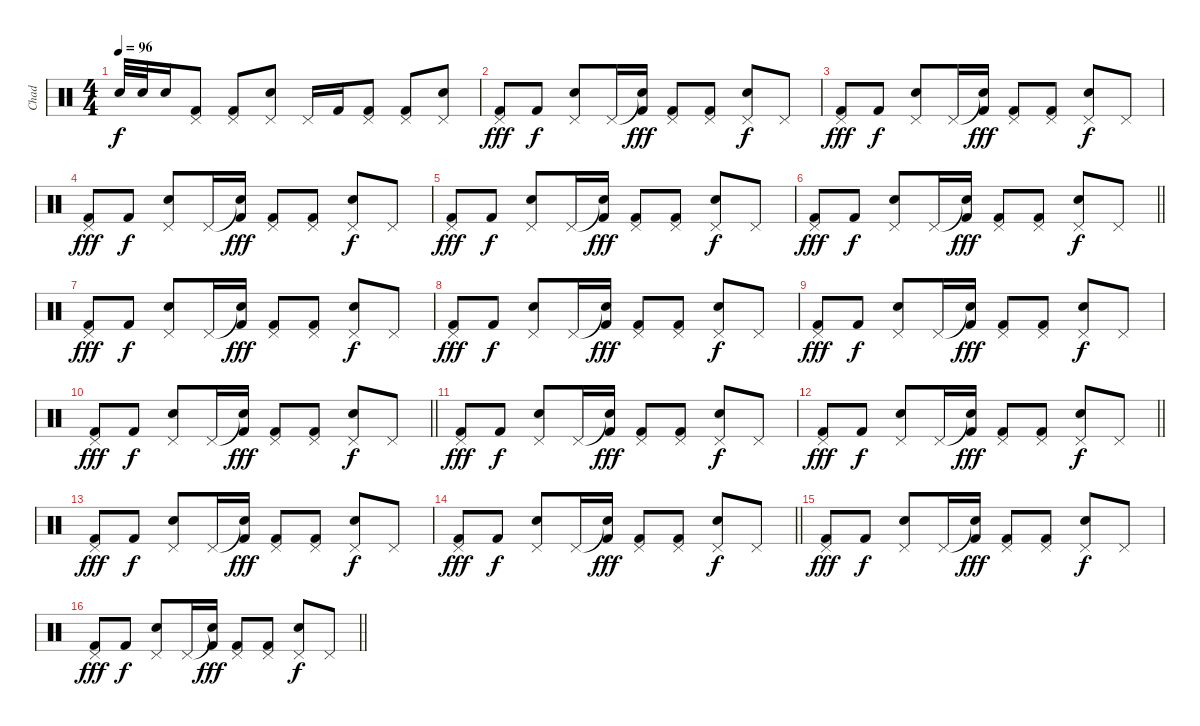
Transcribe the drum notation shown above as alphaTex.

\track ("Chad" "Chad") {instrument percussion}
\staff {score}
\articulation defaults
\ts (4 4)
\tempo 96
\clef neutral
\ks c "Snare (hit) 2".32{dy f} "Snare (hit) 2".32 "Snare (hit) 2".16
("Pedal Hi-Hat (hit)" "Kick (hit) 2").8 ("Pedal Hi-Hat (hit)" "Kick (hit) 2").8 ("Pedal Hi-Hat (hit)" "Snare (hit) 2").8 "Pedal Hi-Hat (hit)".16 "Kick (hit) 2".16 ("Pedal Hi-Hat (hit)" "Kick (hit) 2").8 ("Pedal Hi-Hat (hit)" "Kick (hit) 2").8 ("Pedal Hi-Hat (hit)" "Snare (hit) 2").8 |
("Pedal Hi-Hat (hit)" "Kick (hit) 2").8{dy fff} "Kick (hit) 2".8{dy f} ("Pedal Hi-Hat (hit)" "Snare (hit) 2").8 "Pedal Hi-Hat (hit)".16 ("Snare (hit)"{t} "Kick (hit) 2").16{dy fff} ("Pedal Hi-Hat (hit)" "Kick (hit) 2").8 ("Pedal Hi-Hat (hit)" "Kick (hit) 2").8 ("Pedal Hi-Hat (hit)" "Snare (hit) 2").8{dy f} "Pedal Hi-Hat (hit)".8 |
("Pedal Hi-Hat (hit)" "Kick (hit) 2").8{dy fff} "Kick (hit) 2".8{dy f} ("Pedal Hi-Hat (hit)" "Snare (hit) 2").8 "Pedal Hi-Hat (hit)".16 ("Snare (hit)"{t} "Kick (hit) 2").16{dy fff} ("Pedal Hi-Hat (hit)" "Kick (hit) 2").8 ("Pedal Hi-Hat (hit)" "Kick (hit) 2").8 ("Pedal Hi-Hat (hit)" "Snare (hit) 2").8{dy f} "Pedal Hi-Hat (hit)".8 |
("Pedal Hi-Hat (hit)" "Kick (hit) 2").8{dy fff} "Kick (hit) 2".8{dy f} ("Pedal Hi-Hat (hit)" "Snare (hit) 2").8 "Pedal Hi-Hat (hit)".16 ("Snare (hit)"{t} "Kick (hit) 2").16{dy fff} ("Pedal Hi-Hat (hit)" "Kick (hit) 2").8 ("Pedal Hi-Hat (hit)" "Kick (hit) 2").8 ("Pedal Hi-Hat (hit)" "Snare (hit) 2").8{dy f} "Pedal Hi-Hat (hit)".8 |
("Pedal Hi-Hat (hit)" "Kick (hit) 2").8{dy fff} "Kick (hit) 2".8{dy f} ("Pedal Hi-Hat (hit)" "Snare (hit) 2").8 "Pedal Hi-Hat (hit)".16 ("Snare (hit)"{t} "Kick (hit) 2").16{dy fff} ("Pedal Hi-Hat (hit)" "Kick (hit) 2").8 ("Pedal Hi-Hat (hit)" "Kick (hit) 2").8 ("Pedal Hi-Hat (hit)" "Snare (hit) 2").8{dy f} "Pedal Hi-Hat (hit)".8 |
\barLineRight lightlight
("Pedal Hi-Hat (hit)" "Kick (hit) 2").8{dy fff} "Kick (hit) 2".8{dy f} ("Pedal Hi-Hat (hit)" "Snare (hit) 2").8 "Pedal Hi-Hat (hit)".16 ("Snare (hit)"{t} "Kick (hit) 2").16{dy fff} ("Pedal Hi-Hat (hit)" "Kick (hit) 2").8 ("Pedal Hi-Hat (hit)" "Kick (hit) 2").8 ("Pedal Hi-Hat (hit)" "Snare (hit) 2").8{dy f} "Pedal Hi-Hat (hit)".8 |
("Pedal Hi-Hat (hit)" "Kick (hit) 2").8{dy fff} "Kick (hit) 2".8{dy f} ("Pedal Hi-Hat (hit)" "Snare (hit) 2").8 "Pedal Hi-Hat (hit)".16 ("Snare (hit)"{t} "Kick (hit) 2").16{dy fff} ("Pedal Hi-Hat (hit)" "Kick (hit) 2").8 ("Pedal Hi-Hat (hit)" "Kick (hit) 2").8 ("Pedal Hi-Hat (hit)" "Snare (hit) 2").8{dy f} "Pedal Hi-Hat (hit)".8 |
("Pedal Hi-Hat (hit)" "Kick (hit) 2").8{dy fff} "Kick (hit) 2".8{dy f} ("Pedal Hi-Hat (hit)" "Snare (hit) 2").8 "Pedal Hi-Hat (hit)".16 ("Snare (hit)"{t} "Kick (hit) 2").16{dy fff} ("Pedal Hi-Hat (hit)" "Kick (hit) 2").8 ("Pedal Hi-Hat (hit)" "Kick (hit) 2").8 ("Pedal Hi-Hat (hit)" "Snare (hit) 2").8{dy f} "Pedal Hi-Hat (hit)".8 |
("Pedal Hi-Hat (hit)" "Kick (hit) 2").8{dy fff} "Kick (hit) 2".8{dy f} ("Pedal Hi-Hat (hit)" "Snare (hit) 2").8 "Pedal Hi-Hat (hit)".16 ("Snare (hit)"{t} "Kick (hit) 2").16{dy fff} ("Pedal Hi-Hat (hit)" "Kick (hit) 2").8 ("Pedal Hi-Hat (hit)" "Kick (hit) 2").8 ("Pedal Hi-Hat (hit)" "Snare (hit) 2").8{dy f} "Pedal Hi-Hat (hit)".8 |
\barLineRight lightlight
("Pedal Hi-Hat (hit)" "Kick (hit) 2").8{dy fff} "Kick (hit) 2".8{dy f} ("Pedal Hi-Hat (hit)" "Snare (hit) 2").8 "Pedal Hi-Hat (hit)".16 ("Snare (hit)"{t} "Kick (hit) 2").16{dy fff} ("Pedal Hi-Hat (hit)" "Kick (hit) 2").8 ("Pedal Hi-Hat (hit)" "Kick (hit) 2").8 ("Pedal Hi-Hat (hit)" "Snare (hit) 2").8{dy f} "Pedal Hi-Hat (hit)".8 |
("Pedal Hi-Hat (hit)" "Kick (hit) 2").8{dy fff} "Kick (hit) 2".8{dy f} ("Pedal Hi-Hat (hit)" "Snare (hit) 2").8 "Pedal Hi-Hat (hit)".16 ("Snare (hit)"{t} "Kick (hit) 2").16{dy fff} ("Pedal Hi-Hat (hit)" "Kick (hit) 2").8 ("Pedal Hi-Hat (hit)" "Kick (hit) 2").8 ("Pedal Hi-Hat (hit)" "Snare (hit) 2").8{dy f} "Pedal Hi-Hat (hit)".8 |
\barLineRight lightlight
("Pedal Hi-Hat (hit)" "Kick (hit) 2").8{dy fff} "Kick (hit) 2".8{dy f} ("Pedal Hi-Hat (hit)" "Snare (hit) 2").8 "Pedal Hi-Hat (hit)".16 ("Snare (hit)"{t} "Kick (hit) 2").16{dy fff} ("Pedal Hi-Hat (hit)" "Kick (hit) 2").8 ("Pedal Hi-Hat (hit)" "Kick (hit) 2").8 ("Pedal Hi-Hat (hit)" "Snare (hit) 2").8{dy f} "Pedal Hi-Hat (hit)".8 |
("Pedal Hi-Hat (hit)" "Kick (hit) 2").8{dy fff} "Kick (hit) 2".8{dy f} ("Pedal Hi-Hat (hit)" "Snare (hit) 2").8 "Pedal Hi-Hat (hit)".16 ("Snare (hit)"{t} "Kick (hit) 2").16{dy fff} ("Pedal Hi-Hat (hit)" "Kick (hit) 2").8 ("Pedal Hi-Hat (hit)" "Kick (hit) 2").8 ("Pedal Hi-Hat (hit)" "Snare (hit) 2").8{dy f} "Pedal Hi-Hat (hit)".8 |
\barLineRight lightlight
("Pedal Hi-Hat (hit)" "Kick (hit) 2").8{dy fff} "Kick (hit) 2".8{dy f} ("Pedal Hi-Hat (hit)" "Snare (hit) 2").8 "Pedal Hi-Hat (hit)".16 ("Snare (hit)"{t} "Kick (hit) 2").16{dy fff} ("Pedal Hi-Hat (hit)" "Kick (hit) 2").8 ("Pedal Hi-Hat (hit)" "Kick (hit) 2").8 ("Pedal Hi-Hat (hit)" "Snare (hit) 2").8{dy f} "Pedal Hi-Hat (hit)".8 |
("Pedal Hi-Hat (hit)" "Kick (hit) 2").8{dy fff} "Kick (hit) 2".8{dy f} ("Pedal Hi-Hat (hit)" "Snare (hit) 2").8 "Pedal Hi-Hat (hit)".16 ("Snare (hit)"{t} "Kick (hit) 2").16{dy fff} ("Pedal Hi-Hat (hit)" "Kick (hit) 2").8 ("Pedal Hi-Hat (hit)" "Kick (hit) 2").8 ("Pedal Hi-Hat (hit)" "Snare (hit) 2").8{dy f} "Pedal Hi-Hat (hit)".8 |
\barLineRight lightlight
("Pedal Hi-Hat (hit)" "Kick (hit) 2").8{dy fff} "Kick (hit) 2".8{dy f} ("Pedal Hi-Hat (hit)" "Snare (hit) 2").8 "Pedal Hi-Hat (hit)".16 ("Snare (hit)"{t} "Kick (hit) 2").16{dy fff} ("Pedal Hi-Hat (hit)" "Kick (hit) 2").8 ("Pedal Hi-Hat (hit)" "Kick (hit) 2").8 ("Pedal Hi-Hat (hit)" "Snare (hit) 2").8{dy f} "Pedal Hi-Hat (hit)".8
